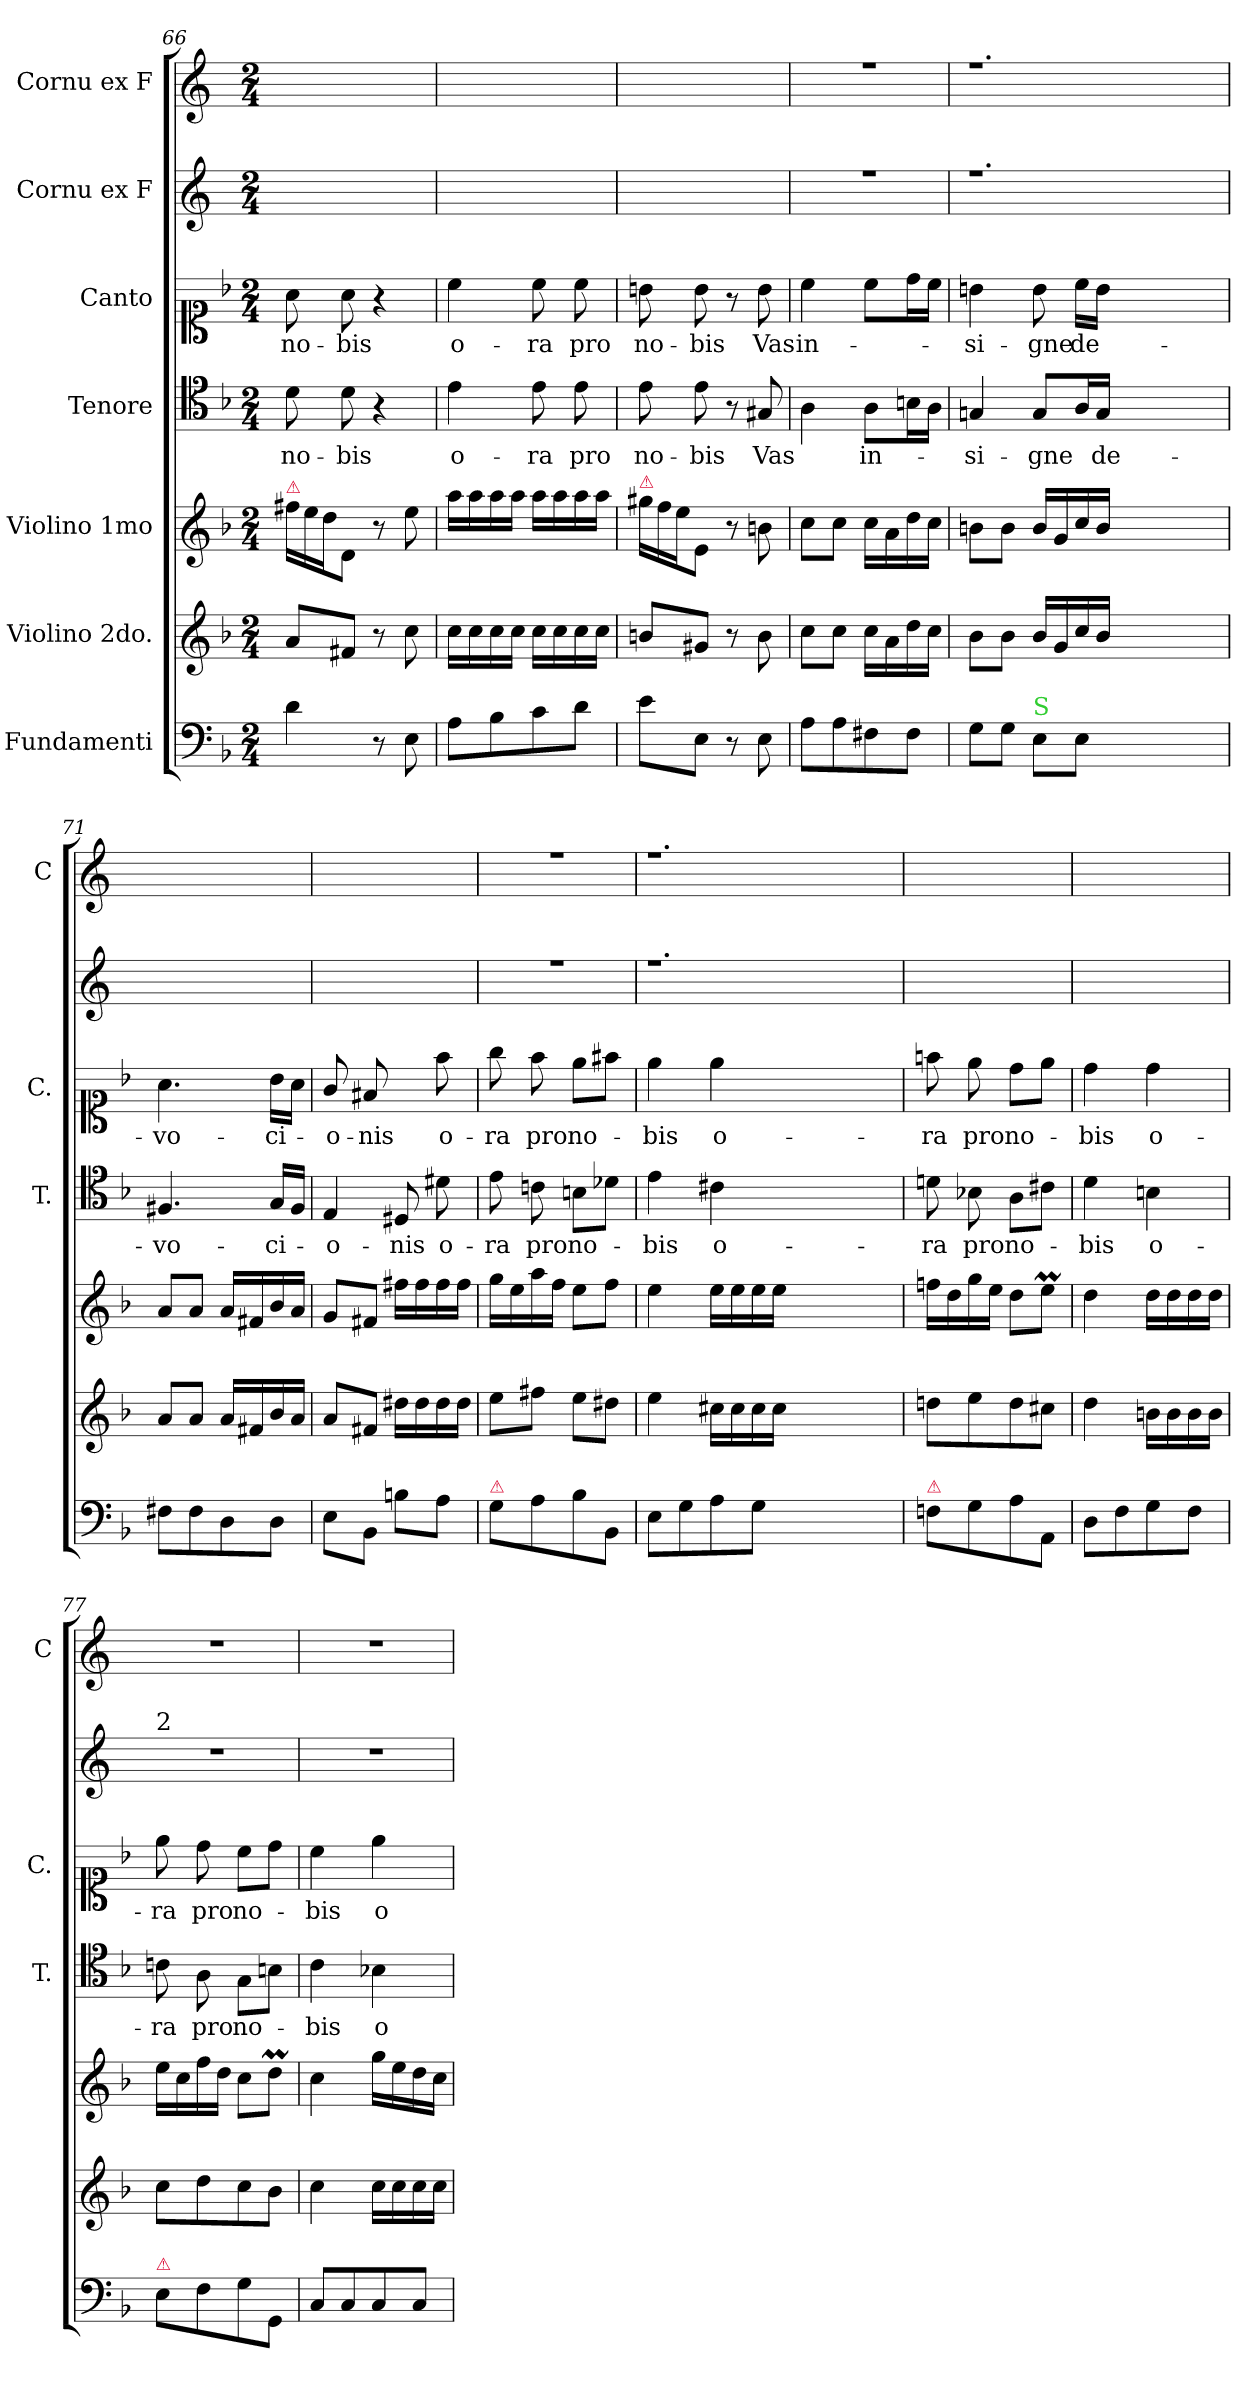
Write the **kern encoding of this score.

**kern	**kern	**kern	**kern	**text	**kern	**text	**kern	**kern
*part7	*part6	*part5	*part4	*part4	*part3	*part3	*part2	*part1
*staff7	*staff6	*staff5	*staff4	*staff4	*staff3	*staff3	*staff2	*staff1
*I"Fundamenti	*I"Violino 2do.	*I"Violino 1mo	*I"Tenore	*	*I"Canto	*	*I"Cornu ex F	*I"Cornu ex F
*	*	*	*I'T.	*	*I'C.	*	*	*I'C
*clefF4	*clefG2	*clefG2	*clefC4	*	*clefC1	*	*clefG2	*clefG2
*	*	*	*	*	*	*	*ITrd4c7	*ITrd-3c-5
*k[b-]	*k[b-]	*k[b-]	*k[b-]	*	*k[b-]	*	*k[b-]	*k[b-]
*M2/4	*M2/4	*M2/4	*M2/4	*	*M2/4	*	*M2/4	*M2/4
*	*	*Xtuplet	*	*	*	*	*	*
=66	=66	=66	=66	=66	=66	=66	=66	=66
!	!	!LO:TX:a:color=crimson:t=⚠	!	!	!	!	!	!
4d\	8a/L	24ff#X\LL	8d\	no-	8a\	no-	2ryy	2ryy
.	.	24ee\	.	.	.	.	.	.
.	.	24dd\J	.	.	.	.	.	.
.	8f#X/J	8d/J	8d\	-bis	8a\	-bis	.	.
8r	8r	8r	4r	.	4r	.	.	.
8E\	8cc\	8ee\	.	.	.	.	.	.
=67	=67	=67	=67	=67	=67	=67	=67	=67
!	!	!	!	!LO:LY:i	!	!LO:LY:i	!	!
8A\L	16cc\LL	16aa\LL	4e\	o-	4cc\	o-	2ryy	2ryy
.	16cc\	16aa\	.	.	.	.	.	.
8B-\	16cc\	16aa\	.	.	.	.	.	.
.	16cc\JJ	16aa\JJ	.	.	.	.	.	.
!	!	!	!	!LO:LY:i	!	!LO:LY:i	!	!
8c\	16cc\LL	16aa\LL	8e\	-ra	8cc\	-ra	.	.
.	16cc\	16aa\	.	.	.	.	.	.
!	!	!	!	!LO:LY:i	!	!LO:LY:i	!	!
8d\J	16cc\	16aa\	8e\	pro	8cc\	pro	.	.
.	16cc\JJ	16aa\JJ	.	.	.	.	.	.
=68	=68	=68	=68	=68	=68	=68	=68	=68
!	!	!LO:TX:a:color=crimson:t=⚠	!	!	!	!	!	!
!	!	!	!	!LO:LY:i	!	!LO:LY:i	!	!
8e\L	8bn/L	24gg#X\LL	8e\	no-	8bn\	no-	2ryy	2ryy
.	.	24ff\	.	.	.	.	.	.
.	.	24ee\J	.	.	.	.	.	.
!	!	!	!	!LO:LY:i	!	!LO:LY:i	!	!
8E\J	8g#X/J	8e/J	8e\	-bis	8b\	-bis	.	.
8r	8r	8r	8r	.	8r	.	.	.
8E\	8b\	8bn\	8G#X/	Vas	8b\	Vas	.	.
=69	=69	=69	=69	=69	=69	=69	=69	=69
8A\L	8cc\L	8cc\L	4A\	.	4cc\	in-	2rff	2rff
8A\	8cc\J	8cc\J	.	.	.	.	.	.
8F#X\	16cc\LL	16cc\LL	8A\L	in-	8cc\L	.	.	.
.	16a\	16a\	.	.	.	.	.	.
8F#\J	16dd\	16dd\	16Bn\L	.	16dd\L	.	.	.
.	16cc\JJ	16cc\JJ	16A\JJ	.	16cc\JJ	.	.	.
=70	=70	=70	=70	=70	=70	=70	=70	=70
8G\L	8b-\L	8bn\L	4Gn/	-si-	4bn\	-si-	1.rff	1.rff
8G\J	8b-\J	8b\J	.	.	.	.	.	.
!LO:TX:a:color=limegreen:t=S	!	!	!	!	!	!	!	!
8E\L	16b-/LL	16b/LL	8G/L	-gne	8b\	-gne	.	.
.	16g/	16g/	.	.	.	.	.	.
8E\J	16cc/	16cc/	16A/L	.	16cc\LL	de-	.	.
.	16b-/JJ	16b/JJ	16G/JJ	de-	16b\JJ	.	.	.
1ryy	1ryy	1ryy	1ryy	.	1ryy	.	.	.
=71	=71	=71	=71	=71	=71	=71	=71	=71
8F#X\L	8a/L	8a/L	4.F#X/	-vo-	4.a\	-vo-	2ryy	2ryy
8F#\	8a/J	8a/J	.	.	.	.	.	.
8D\	16a/LL	16a/LL	.	.	.	.	.	.
.	16f#X/	16f#X/	.	.	.	.	.	.
8D\J	16b-/	16b-/	16G/LL	-ci-	16b-\LL	-ci-	.	.
.	16a/JJ	16a/JJ	16F#/JJ	.	16a\JJ	.	.	.
=72	=72	=72	=72	=72	=72	=72	=72	=72
8E\L	8a/L	8g/L	4E/	-o-	8g/	-o-	2ryy	2ryy
!	!	!	!	!	!LO:N:vis=8	!	!	!
8BB-\J	8f#X/J	8f#X/J	.	.	4f#X/	-nis	.	.
8Bn\L	16dd#X\LL	16ff#X\LL	8D#X/	-nis	.	.	.	.
.	16dd#\	16ff#\	.	.	.	.	.	.
8A\J	16dd#\	16ff#\	8d#X\	o-	8ff\	o-	.	.
.	16dd#\JJ	16ff#\JJ	.	.	.	.	.	.
=73	=73	=73	=73	=73	=73	=73	=73	=73
!LO:TX:a:color=crimson:t=⚠	!	!	!	!	!	!	!	!
8G\L	8ee\L	16gg\LL	8e\	-ra	8gg\	-ra	2rff	2rff
.	.	16ee\	.	.	.	.	.	.
8A\	8ff#X\J	16aa\	8cn\	pro	8ff\	pro	.	.
.	.	16ff\JJ	.	.	.	.	.	.
8B-\	8ee\L	8ee\L	8Bn\L	no-	8ee\L	no-	.	.
8BB-/J	8dd#X\J	8ff\J	8d-X\J	.	8ff#X\J	.	.	.
=74	=74	=74	=74	=74	=74	=74	=74	=74
8E\L	4ee\	4ee\	4e\	-bis	4ee\	-bis	1.rff	1.rff
8G\	.	.	.	.	.	.	.	.
8A\	16cc#X\LL	16ee\LL	4c#X\	o-	4ee\	o-	.	.
.	16cc#\	16ee\	.	.	.	.	.	.
8G\J	16cc#\	16ee\	.	.	.	.	.	.
.	16cc#\JJ	16ee\JJ	.	.	.	.	.	.
1ryy	1ryy	1ryy	1ryy	.	1ryy	.	.	.
=75	=75	=75	=75	=75	=75	=75	=75	=75
!LO:TX:a:color=crimson:t=⚠	!	!	!	!	!	!	!	!
8Fn\L	8ddn\L	16ffn\LL	8dn\	-ra	8ffn\	-ra	2ryy	2ryy
.	.	16dd\	.	.	.	.	.	.
8G\	8ee\	16gg\	8B-X\	pro	8ee\	pro	.	.
.	.	16ee\JJ	.	.	.	.	.	.
8A\	8dd\	8dd\L	8A\L	no-	8dd\L	no-	.	.
8AA/J	8cc#X\J	8eem\J	8c#X\J	.	8ee\J	.	.	.
=76	=76	=76	=76	=76	=76	=76	=76	=76
8D\L	4dd\	4dd\	4d\	-bis	4dd\	-bis	2ryy	2ryy
8F\	.	.	.	.	.	.	.	.
!	!	!	!	!	!	!LO:LY:i	!	!
8G\	16bn\LL	16dd\LL	4Bn\	o-	4dd\	o-	.	.
.	16b\	16dd\	.	.	.	.	.	.
8F\J	16b\	16dd\	.	.	.	.	.	.
.	16b\JJ	16dd\JJ	.	.	.	.	.	.
=77	=77	=77	=77	=77	=77	=77	=77	=77
!	!	!	!	!	!	!	!LO:TX:a:t=2	!
!LO:TX:a:color=crimson:t=⚠	!	!	!	!	!	!	!	!
!	!	!	!	!LO:LY:i	!	!LO:LY:i	!	!
8E\L	8cc\L	16ee\LL	8cn\	-ra	8ee\	-ra	2r	2r
.	.	16cc\	.	.	.	.	.	.
!	!	!	!	!LO:LY:i	!	!LO:LY:i	!	!
8F\	8dd\	16ff\	8A\	pro	8dd\	pro	.	.
.	.	16dd\JJ	.	.	.	.	.	.
!	!	!	!	!LO:LY:i	!	!LO:LY:i	!	!
8G\	8cc\	8cc\L	8G\L	no-	8cc\L	no-	.	.
8GG/J	8b-\J	8ddM\J	8Bn\J	.	8dd\J	.	.	.
=78	=78	=78	=78	=78	=78	=78	=78	=78
!	!	!	!	!LO:LY:i	!	!LO:LY:i	!	!
8C/L	4cc\	4cc\	4c\	-bis	4cc\	-bis	2r	2r
8C/	.	.	.	.	.	.	.	.
!	!	!	!	!LO:LY:i	!	!	!	!
8C/	16cc\LL	16gg\LL	4B-X\	o-	4ee\	o-	.	.
.	16cc\	16ee\	.	.	.	.	.	.
8C/J	16cc\	16dd\	.	.	.	.	.	.
.	16cc\JJ	16cc\JJ	.	.	.	.	.	.
=	=	=	=	=	=	=	=	=
*-	*-	*-	*-	*-	*-	*-	*-	*-
